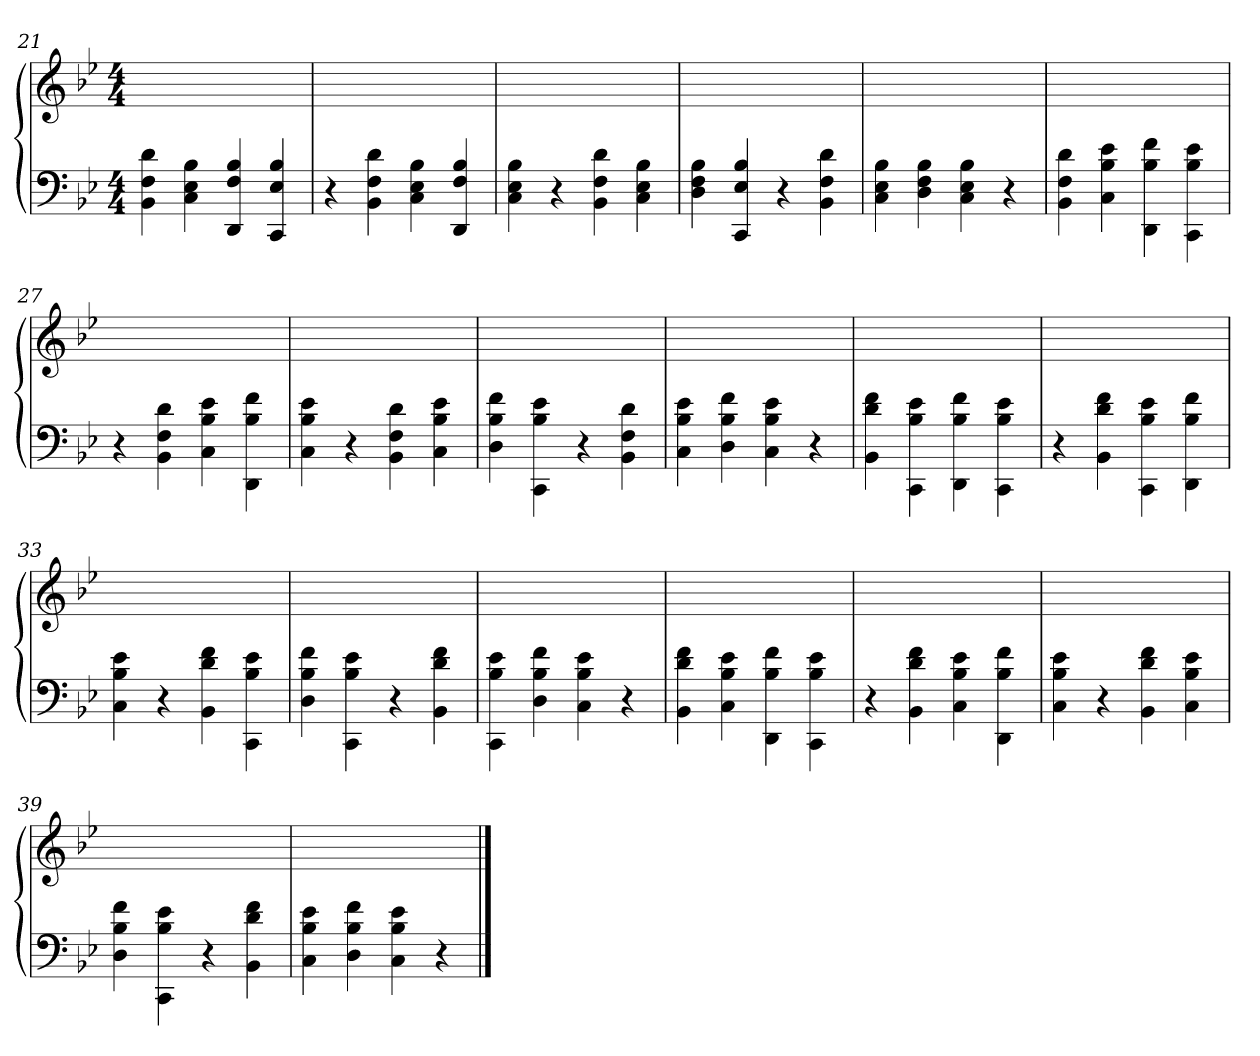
**kern	**kern
*part2	*part1
*staff2	*staff1
*clefF4	*clefG2
*k[b-e-]	*k[b-e-]
*B-:	*B-:
*M4/4	*M4/4
=21	=21
4BB- 4F 4d	1ryy
4C 4E- 4B-	.
4DD 4F 4B-	.
4CC 4E- 4B-	.
=22	=22
4r	1ryy
4BB- 4F 4d	.
4C 4E- 4B-	.
4DD 4F 4B-	.
=23	=23
4C 4E- 4B-	1ryy
4r	.
4BB- 4F 4d	.
4C 4E- 4B-	.
=24	=24
4D 4F 4B-	1ryy
4CC 4E- 4B-	.
4r	.
4BB- 4F 4d	.
=25	=25
4C 4E- 4B-	1ryy
4D 4F 4B-	.
4C 4E- 4B-	.
4r	.
=26	=26
4BB- 4F 4d	1ryy
4C 4B- 4e-	.
4DD 4B- 4f	.
4CC 4B- 4e-	.
=27	=27
4r	1ryy
4BB- 4F 4d	.
4C 4B- 4e-	.
4DD 4B- 4f	.
=28	=28
4C 4B- 4e-	1ryy
4r	.
4BB- 4F 4d	.
4C 4B- 4e-	.
=29	=29
4D 4B- 4f	1ryy
4CC 4B- 4e-	.
4r	.
4BB- 4F 4d	.
=30	=30
4C 4B- 4e-	1ryy
4D 4B- 4f	.
4C 4B- 4e-	.
4r	.
=31	=31
4BB- 4d 4f	1ryy
4CC 4B- 4e-	.
4DD 4B- 4f	.
4CC 4B- 4e-	.
=32	=32
4r	1ryy
4BB- 4d 4f	.
4CC 4B- 4e-	.
4DD 4B- 4f	.
=33	=33
4C 4B- 4e-	1ryy
4r	.
4BB- 4d 4f	.
4CC 4B- 4e-	.
=34	=34
4D 4B- 4f	1ryy
4CC 4B- 4e-	.
4r	.
4BB- 4d 4f	.
=35	=35
4CC 4B- 4e-	1ryy
4D 4B- 4f	.
4C 4B- 4e-	.
4r	.
=36	=36
4BB- 4d 4f	1ryy
4C 4B- 4e-	.
4DD 4B- 4f	.
4CC 4B- 4e-	.
=37	=37
4r	1ryy
4BB- 4d 4f	.
4C 4B- 4e-	.
4DD 4B- 4f	.
=38	=38
4C 4B- 4e-	1ryy
4r	.
4BB- 4d 4f	.
4C 4B- 4e-	.
=39	=39
4D 4B- 4f	1ryy
4CC 4B- 4e-	.
4r	.
4BB- 4d 4f	.
=40	=40
4C 4B- 4e-	1ryy
4D 4B- 4f	.
4C 4B- 4e-	.
4r	.
==	==
*-	*-
